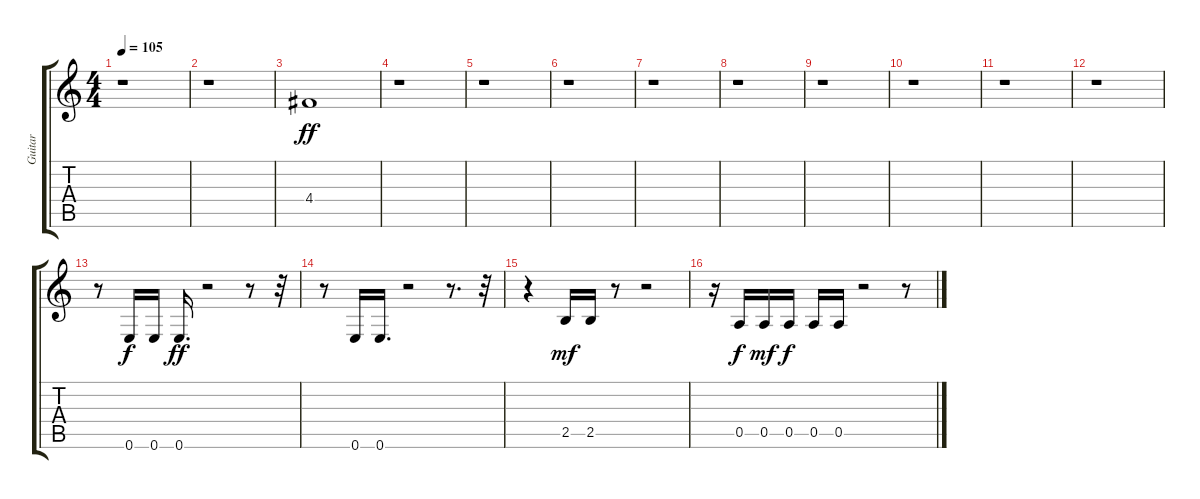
\track ("Guitar" "Guitar") {instrument distortionguitar}
\staff {score tabs}
\tuning (E4 B3 G3 D3 A2 E2) {hide}
\ts (4 4)
\tempo 105
\clef g2
\ks c
r.1{dy mf} |
r.1 |
4.4.1{dy ff} |
r.1 |
r.1 |
r.1 |
r.1 |
r.1 |
r.1 |
r.1 |
r.1 |
r.1 |
r.8 0.6.16{dy f} 0.6.16 0.6.16{d dy ff} r.2 r.8 r.32 |
r.8 0.6.16 0.6.16{d} r.2 r.8{d} r.32 |
r.4 2.5.16{dy mf} 2.5.16 r.8 r.2 |
r.16 0.5.16{dy f} 0.5.16{dy mf} 0.5.16{dy f} 0.5.16 0.5.16 r.2 r.8
